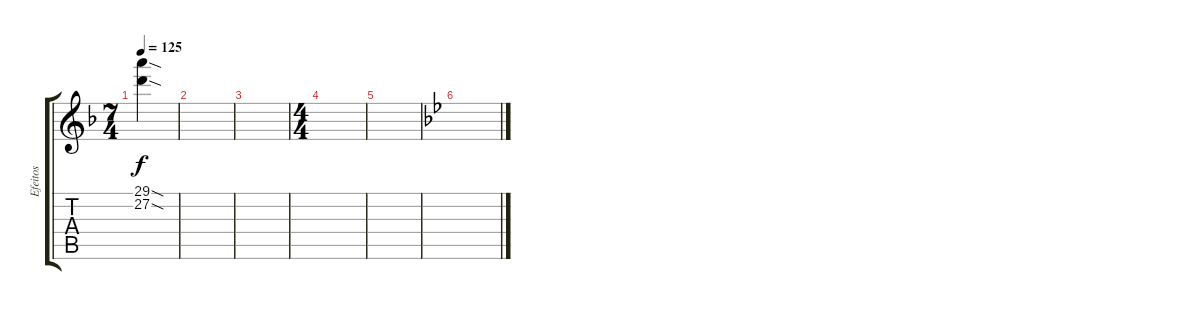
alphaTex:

\track ("Efeitos" "Efeitos") {instrument lead7fifths}
\staff {score tabs}
\tuning (E4 B3 G3 D3 A2 E2) {hide}
\ts (7 4)
\tempo 125
\clef g2
\ks dminor
(29.1{sod} 27.2{sod}).4{dy f} |
|
|
\ts (4 4)
|
|
\ks bb
